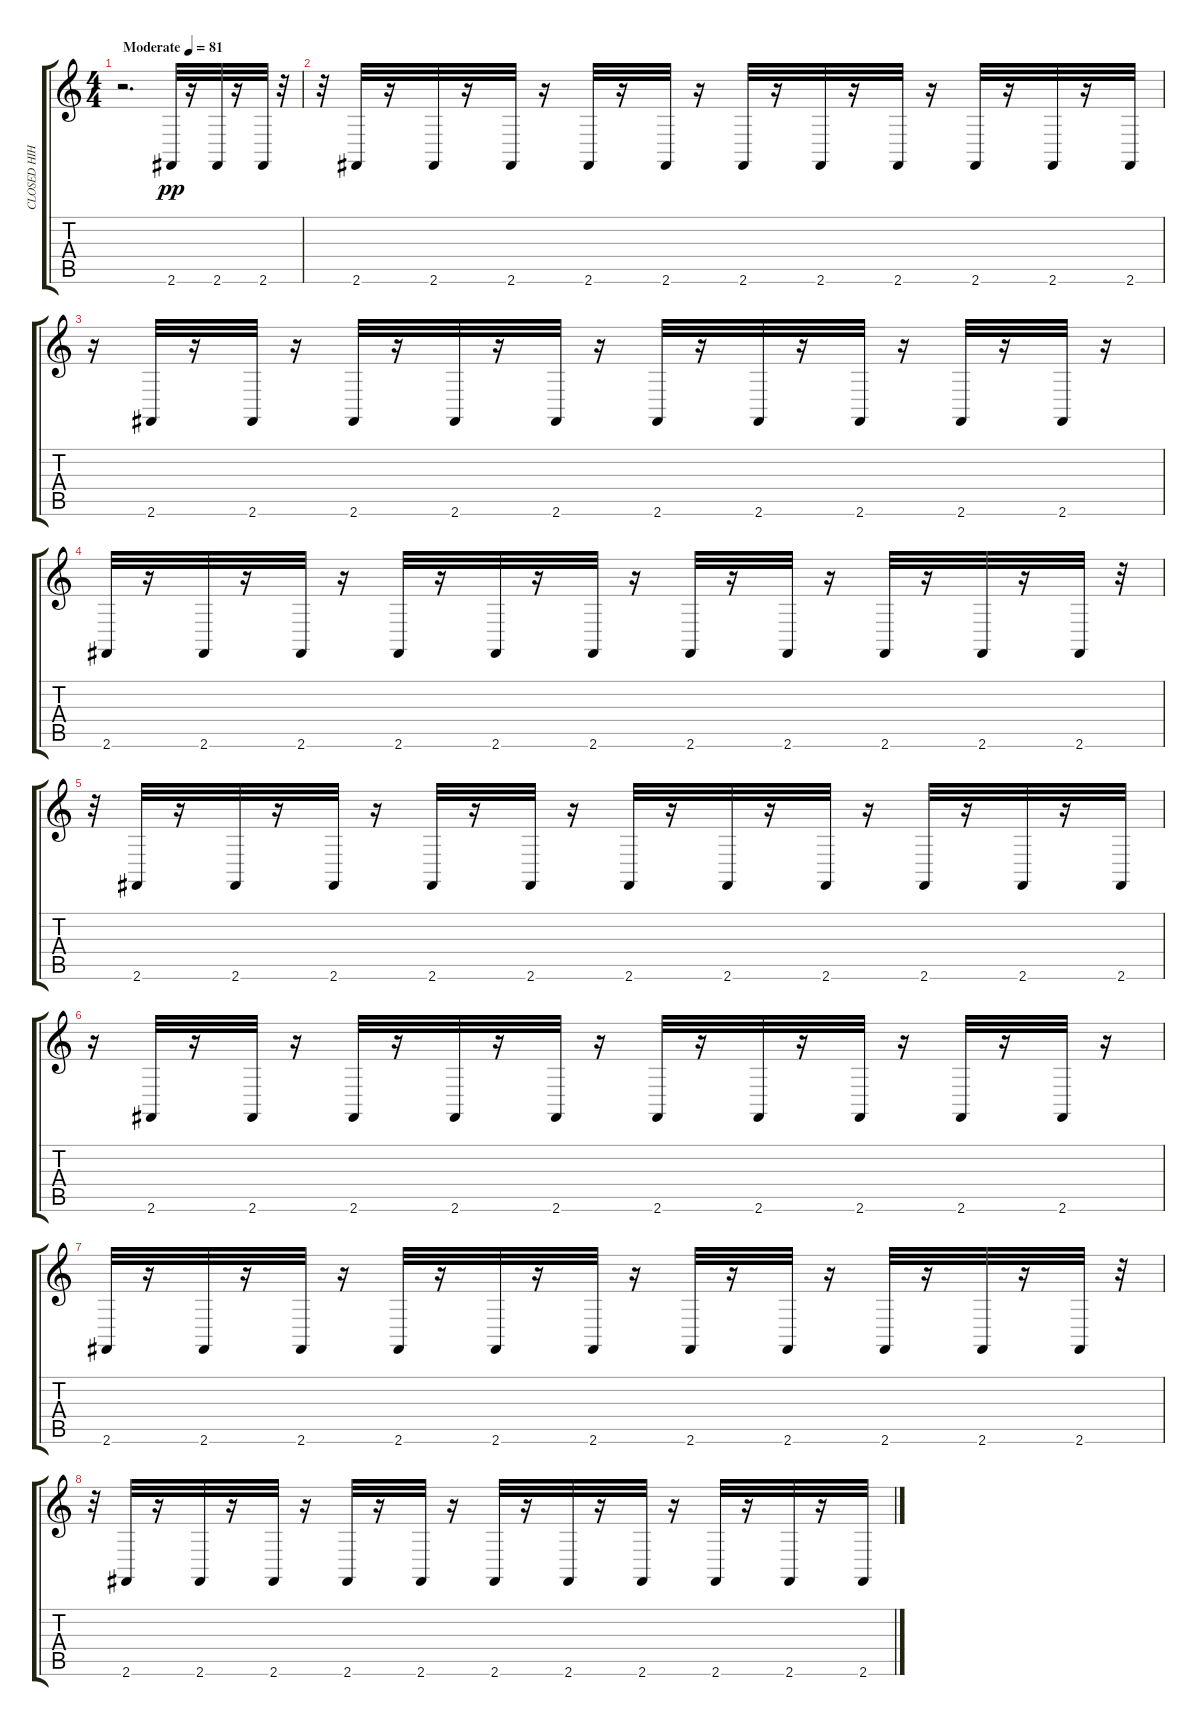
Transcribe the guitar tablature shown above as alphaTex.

\track ("CLOSED HIHAT." "CLOSED HIH") {instrument acousticgrandpiano}
\staff {score tabs}
\tuning (E4 B3 G3 D3 A2 E2) {hide}
\ts (4 4)
\tempo (81 "Moderate")
\clef g2
\ks c
r.2{d dy pp instrument acousticgrandpiano} 2.6.32 r.16 2.6.32 r.16 2.6.32 r.32 |
r.32 2.6.32 r.16 2.6.32 r.16 2.6.32 r.16 2.6.32 r.16 2.6.32 r.16 2.6.32 r.16 2.6.32 r.16 2.6.32 r.16 2.6.32 r.16 2.6.32 r.16 2.6.32 |
r.16 2.6.32 r.16 2.6.32 r.16 2.6.32 r.16 2.6.32 r.16 2.6.32 r.16 2.6.32 r.16 2.6.32 r.16 2.6.32 r.16 2.6.32 r.16 2.6.32 r.16 |
2.6.32 r.16 2.6.32 r.16 2.6.32 r.16 2.6.32 r.16 2.6.32 r.16 2.6.32 r.16 2.6.32 r.16 2.6.32 r.16 2.6.32 r.16 2.6.32 r.16 2.6.32 r.32 |
r.32 2.6.32 r.16 2.6.32 r.16 2.6.32 r.16 2.6.32 r.16 2.6.32 r.16 2.6.32 r.16 2.6.32 r.16 2.6.32 r.16 2.6.32 r.16 2.6.32 r.16 2.6.32 |
r.16 2.6.32 r.16 2.6.32 r.16 2.6.32 r.16 2.6.32 r.16 2.6.32 r.16 2.6.32 r.16 2.6.32 r.16 2.6.32 r.16 2.6.32 r.16 2.6.32 r.16 |
2.6.32 r.16 2.6.32 r.16 2.6.32 r.16 2.6.32 r.16 2.6.32 r.16 2.6.32 r.16 2.6.32 r.16 2.6.32 r.16 2.6.32 r.16 2.6.32 r.16 2.6.32 r.32 |
r.32 2.6.32 r.16 2.6.32 r.16 2.6.32 r.16 2.6.32 r.16 2.6.32 r.16 2.6.32 r.16 2.6.32 r.16 2.6.32 r.16 2.6.32 r.16 2.6.32 r.16 2.6.32
